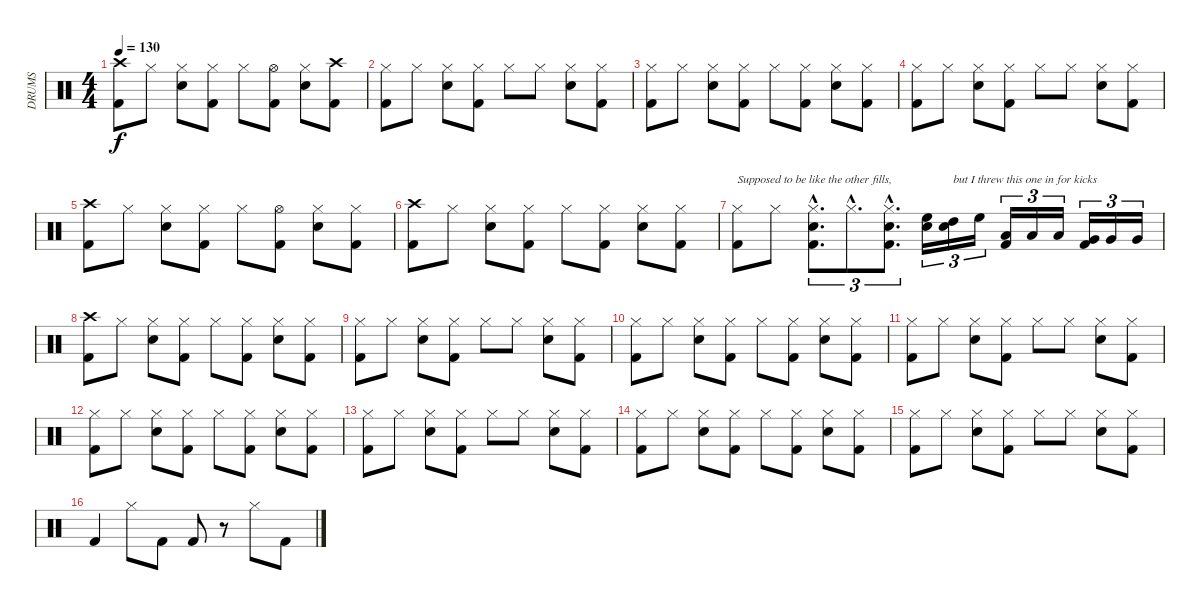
\track ("DRUMS" "DRUMS") {instrument percussion}
\staff {score}
\articulation defaults
\ts (4 4)
\tempo 130
\clef neutral
\ks c
("Crash high (hit)" "Kick (hit) 2").8{dy f} "Hi-Hat (closed)".8 ("Hi-Hat (closed)" "Snare (hit) 2").8 ("Hi-Hat (closed)" "Kick (hit) 2").8 "Hi-Hat (closed)".8 ("Hi-Hat (open)" "Kick (hit) 2").8 ("Hi-Hat (closed)" "Snare (hit) 2").8 ("Crash high (hit)" "Kick (hit) 2").8 |
("Hi-Hat (closed)" "Kick (hit) 2").8 "Hi-Hat (closed)".8 ("Hi-Hat (closed)" "Snare (hit) 2").8 ("Hi-Hat (closed)" "Kick (hit) 2").8 "Hi-Hat (closed)".8 "Hi-Hat (closed)".8 ("Hi-Hat (closed)" "Snare (hit) 2").8 ("Hi-Hat (closed)" "Kick (hit) 2").8 |
("Hi-Hat (closed)" "Kick (hit) 2").8 "Hi-Hat (closed)".8 ("Hi-Hat (closed)" "Snare (hit) 2").8 ("Hi-Hat (closed)" "Kick (hit) 2").8 "Hi-Hat (closed)".8 ("Hi-Hat (closed)" "Kick (hit) 2").8 ("Hi-Hat (closed)" "Snare (hit) 2").8 ("Hi-Hat (closed)" "Kick (hit) 2").8 |
("Hi-Hat (closed)" "Kick (hit) 2").8 "Hi-Hat (closed)".8 ("Hi-Hat (closed)" "Snare (hit) 2").8 ("Hi-Hat (closed)" "Kick (hit) 2").8 "Hi-Hat (closed)".8 "Hi-Hat (closed)".8 ("Hi-Hat (closed)" "Snare (hit) 2").8 ("Hi-Hat (closed)" "Kick (hit) 2").8 |
("Crash high (hit)" "Kick (hit) 2").8 "Hi-Hat (closed)".8 ("Hi-Hat (closed)" "Snare (hit) 2").8 ("Hi-Hat (closed)" "Kick (hit) 2").8 "Hi-Hat (closed)".8 ("Hi-Hat (open)" "Kick (hit) 2").8 ("Hi-Hat (closed)" "Snare (hit) 2").8 ("Hi-Hat (closed)" "Kick (hit) 2").8 |
("Crash high (hit)" "Kick (hit) 2").8 "Hi-Hat (closed)".8 ("Hi-Hat (closed)" "Snare (hit) 2").8 ("Hi-Hat (closed)" "Kick (hit) 2").8 "Hi-Hat (closed)".8 ("Hi-Hat (closed)" "Kick (hit) 2").8 ("Hi-Hat (closed)" "Snare (hit) 2").8 ("Hi-Hat (closed)" "Kick (hit) 2").8 |
("Hi-Hat (closed)" "Kick (hit) 2").8{txt "Supposed to be like the other fills,"} "Hi-Hat (closed)".8 ("Hi-Hat (closed)"{hac} "Snare (hit) 2"{hac} "Kick (hit) 2"{hac}).8{d tu (3 2)} "Hi-Hat (closed)"{hac}.8{d tu (3 2)} ("Hi-Hat (closed)"{hac} "Snare (hit) 2"{hac} "Kick (hit) 2"{hac}).8{d tu (3 2)} ("High Floor Tom (hit)" "Snare (hit) 2").16{tu (3 2) balance 0} ("High Tom (hit)" "Snare (hit) 2").16{tu (3 2) txt "but I threw this one in for kicks"} "High Floor Tom (hit)".16{tu (3 2)} ("Low Tom (hit)" "Kick (hit) 2").16{tu (3 2) balance 8} "Low Tom (hit)".16{tu (3 2)} "Low Tom (hit)".16{tu (3 2)} ("Very Low Tom (hit)" "Kick (hit) 2").16{tu (3 2) balance 16} "Very Low Tom (hit)".16{tu (3 2)} "Very Low Tom (hit)".16{tu (3 2)} |
("Crash high (hit)" "Kick (hit) 2").8{balance 8} "Hi-Hat (closed)".8 ("Hi-Hat (closed)" "Snare (hit) 2").8 ("Hi-Hat (closed)" "Kick (hit) 2").8 "Hi-Hat (closed)".8 ("Hi-Hat (closed)" "Kick (hit) 2").8 ("Hi-Hat (closed)" "Snare (hit) 2").8 ("Hi-Hat (closed)" "Kick (hit) 2").8 |
("Hi-Hat (closed)" "Kick (hit) 2").8 "Hi-Hat (closed)".8 ("Hi-Hat (closed)" "Snare (hit) 2").8 ("Hi-Hat (closed)" "Kick (hit) 2").8 "Hi-Hat (closed)".8 "Hi-Hat (closed)".8 ("Hi-Hat (closed)" "Snare (hit) 2").8 ("Hi-Hat (closed)" "Kick (hit) 2").8 |
("Hi-Hat (closed)" "Kick (hit) 2").8 "Hi-Hat (closed)".8 ("Hi-Hat (closed)" "Snare (hit) 2").8 ("Hi-Hat (closed)" "Kick (hit) 2").8 "Hi-Hat (closed)".8 ("Hi-Hat (closed)" "Kick (hit) 2").8 ("Hi-Hat (closed)" "Snare (hit) 2").8 ("Hi-Hat (closed)" "Kick (hit) 2").8 |
("Hi-Hat (closed)" "Kick (hit) 2").8 "Hi-Hat (closed)".8 ("Hi-Hat (closed)" "Snare (hit) 2").8 ("Hi-Hat (closed)" "Kick (hit) 2").8 "Hi-Hat (closed)".8 "Hi-Hat (closed)".8 ("Hi-Hat (closed)" "Snare (hit) 2").8 ("Hi-Hat (closed)" "Kick (hit) 2").8 |
("Hi-Hat (closed)" "Kick (hit) 2").8 "Hi-Hat (closed)".8 ("Hi-Hat (closed)" "Snare (hit) 2").8 ("Hi-Hat (closed)" "Kick (hit) 2").8 "Hi-Hat (closed)".8 ("Hi-Hat (closed)" "Kick (hit) 2").8 ("Hi-Hat (closed)" "Snare (hit) 2").8 ("Hi-Hat (closed)" "Kick (hit) 2").8 |
("Hi-Hat (closed)" "Kick (hit) 2").8 "Hi-Hat (closed)".8 ("Hi-Hat (closed)" "Snare (hit) 2").8 ("Hi-Hat (closed)" "Kick (hit) 2").8 "Hi-Hat (closed)".8 "Hi-Hat (closed)".8 ("Hi-Hat (closed)" "Snare (hit) 2").8 ("Hi-Hat (closed)" "Kick (hit) 2").8 |
("Hi-Hat (closed)" "Kick (hit) 2").8 "Hi-Hat (closed)".8 ("Hi-Hat (closed)" "Snare (hit) 2").8 ("Hi-Hat (closed)" "Kick (hit) 2").8 "Hi-Hat (closed)".8 ("Hi-Hat (closed)" "Kick (hit) 2").8 ("Hi-Hat (closed)" "Snare (hit) 2").8 ("Hi-Hat (closed)" "Kick (hit) 2").8 |
("Hi-Hat (closed)" "Kick (hit) 2").8 "Hi-Hat (closed)".8 ("Hi-Hat (closed)" "Snare (hit) 2").8 ("Hi-Hat (closed)" "Kick (hit) 2").8 "Hi-Hat (closed)".8 "Hi-Hat (closed)".8 ("Hi-Hat (closed)" "Snare (hit) 2").8 ("Hi-Hat (closed)" "Kick (hit) 2").8 |
"Kick (hit) 2".4 "Hi-Hat (closed)".8 "Kick (hit) 2".8 "Kick (hit) 2".8 r.8 "Hi-Hat (closed)".8 "Kick (hit) 2".8
